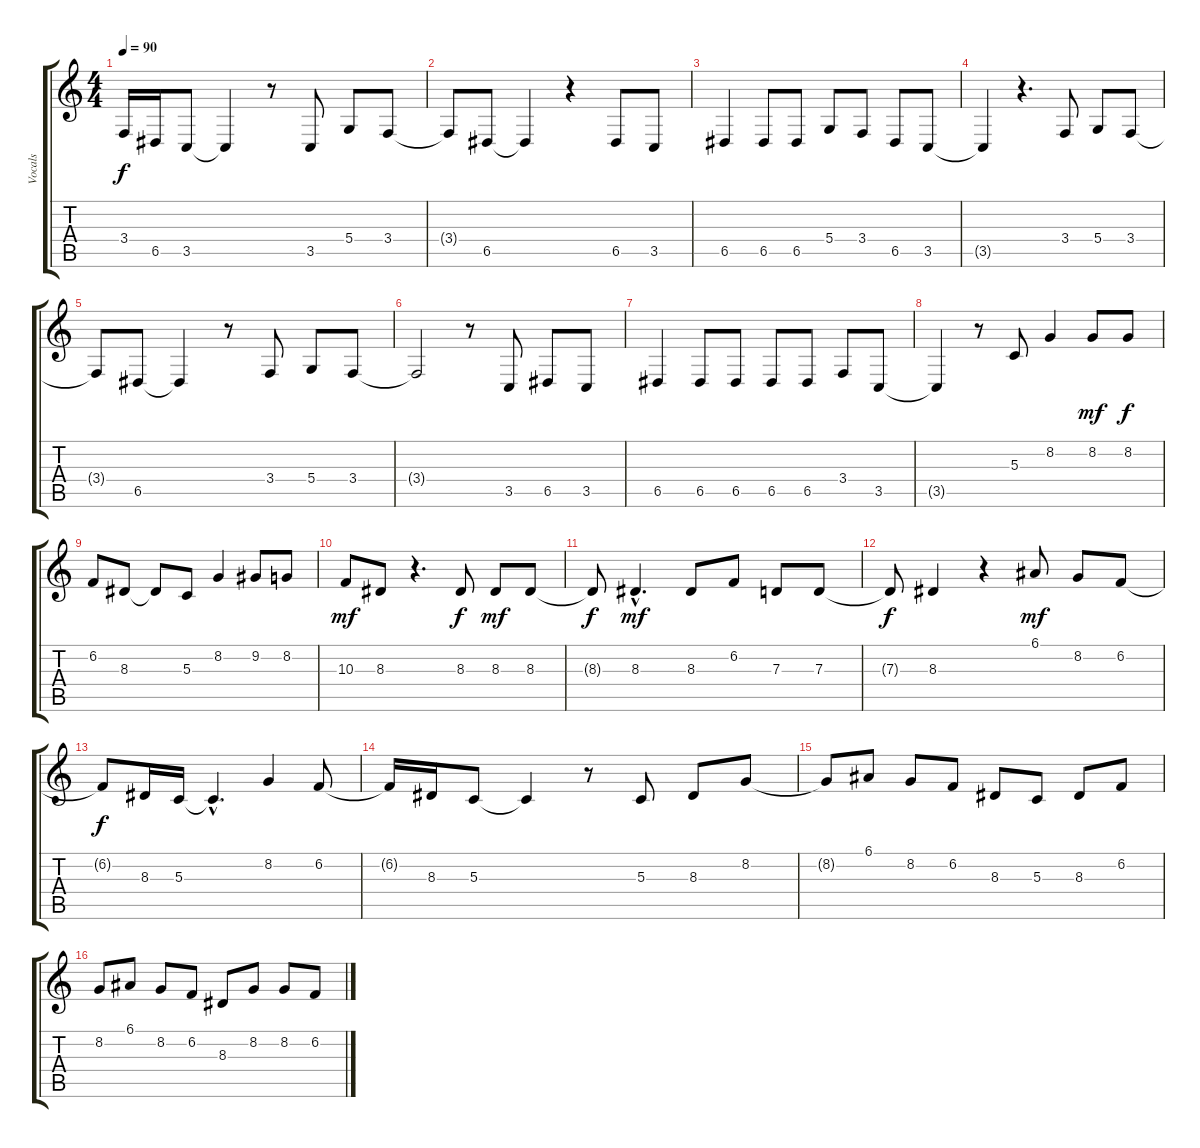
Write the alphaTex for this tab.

\track ("Vocals" "Vocals") {instrument flute}
\staff {score tabs}
\tuning (E4 B3 G3 D3 A2 E2) {hide}
\ts (4 4)
\tempo 90
\clef g2
\ks c
3.4{t}.16{dy f} 6.5.16 3.5.8 3.5{t}.4 r.8 3.5.8 5.4.8 3.4.8 |
3.4{t}.8 6.5.8 6.5{t}.4 r.4 6.5.8 3.5.8 |
6.5.4 6.5.8 6.5.8 5.4.8 3.4.8 6.5.8 3.5.8 |
3.5{t}.4 r.4{d} 3.4.8 5.4.8 3.4.8 |
3.4{t}.8 6.5.8 6.5{t}.4 r.8 3.4.8 5.4.8 3.4.8 |
3.4{t}.2 r.8 3.5.8 6.5.8 3.5.8 |
6.5.4 6.5.8 6.5.8 6.5.8 6.5.8 3.4.8 3.5.8 |
3.5{t}.4 r.8 5.3.8 8.2.4 8.2.8{dy mf} 8.2.8{dy f} |
6.2.8 8.3.8 8.3{t}.8 5.3.8 8.2.4 9.2.8 8.2.8 |
10.3.8{dy mf} 8.3.8 r.4{d} 8.3.8{dy f} 8.3.8{dy mf} 8.3.8 |
8.3{t}.8{dy f} 8.3{hac}.4{d dy mf} 8.3.8 6.2.8 7.3.8 7.3.8 |
7.3{t}.8{dy f} 8.3.4 r.4 6.1.8{dy mf} 8.2.8 6.2.8 |
6.2{t}.8{dy f} 8.3.16 5.3.16 5.3{hac t}.4{d} 8.2.4 6.2.8 |
6.2{t}.16 8.3.16 5.3.8 5.3{t}.4 r.8 5.3.8 8.3.8 8.2.8 |
8.2{t}.8 6.1.8 8.2.8 6.2.8 8.3.8 5.3.8 8.3.8 6.2.8 |
8.2.8 6.1.8 8.2.8 6.2.8 8.3.8 8.2.8 8.2.8 6.2.8
